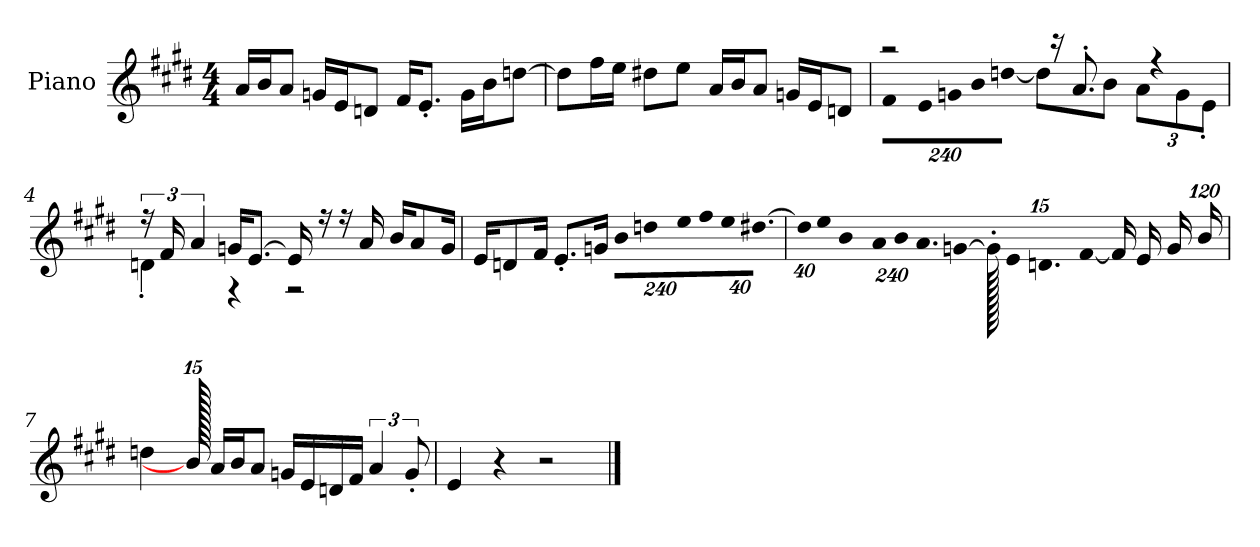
**kern
*part1
*staff1
*I"Piano
*I'P-no
*clefG2
*k[f#c#g#d#]
*M4/4
*MM90
=1
16a/LL
16b/J
8a/J
16gn/LL
16e/J
8dn/J
16f#/KL
8.e'/J
16g\LL
16b\J
[8ddn\J
=2
8dd\L]
16ff#\L
16ee\JJ
8dd#X\L
8ee\J
16a/LL
16b/J
8a/J
16gn/LL
16e/J
8dn/J
=3
*^
*	*Xbrackettup
!	!LO:N:vis=8
2r	960%137f#\L
!	!LO:N:vis=16
.	1920%137e\L
!	!LO:N:vis=16
.	1920%137gn\
!	!LO:N:vis=16
.	1920%137b\J
!	!LO:N:vis=8
.	[960%137ddn\J
.	8dd\L]
16r	.
8.a'/	.
.	8b\J
.	12a\L
4r	.
.	12g\
.	12e'\J
.	1920ryy
!!LO:LB:g=z	!!
=4	=4
*brackettup	*
24r	4dn'\
24f#/	.
6a/	.
16gn/KL	4r
[8.e/J	.
16e/]	2r
16r	.
16r	.
16a/	.
16b/KL	.
8a/	.
16g/Jk	.
*v	*v
=5
16e/KL
8dn/
16f#/Jk
8.e'/L
16gn/Jk
*Xbrackettup
!LO:N:vis=16
1920%137b\KL
!LO:N:vis=8
960%137ddn\
!LO:N:vis=16
1920%137ee\L
!LO:N:vis=16
1920%137ff#\
!LO:N:vis=32
640%23ee\K
!LO:N:vis=16.
[960%103dd#X\JJ
!!LO:LB:g=z
=6
!LO:N:vis=32
640%23dd#\KLL]
!LO:N:vis=16
1920%137ee\
!LO:N:vis=32
640%23b\K
!LO:N:vis=16
1920%137a\
!LO:N:vis=16
1920%137b\
!LO:N:vis=16.
960%103a\
[384%41gn\J
1920g'\]
24e/KL
12.dn/
[12f#/J
16f#/LL]
16e/
16g/
[1920%119b/JJ
=7
4ddn\
1920b/]
16a/LL
16b/J
8a/J
16gn/LL
16e/
16dn/
16f#/JJ
*brackettup
6a/
12g'/
=8
4e/
4r
2r
==
*-
